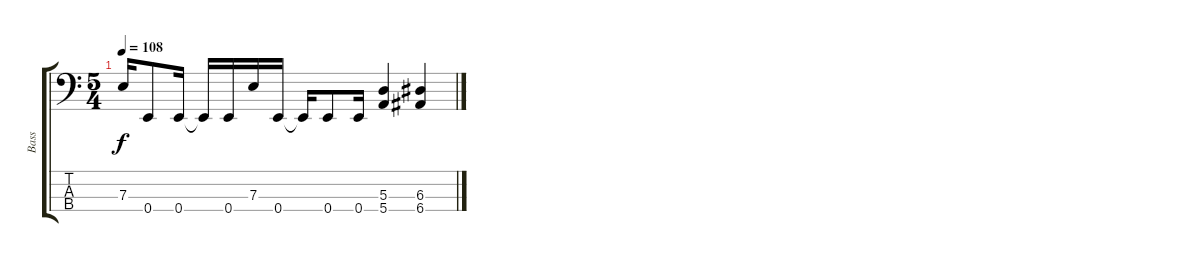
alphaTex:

\track ("Bass" "Bass") {instrument electricbassfinger}
\staff {score tabs}
\tuning (G2 D2 A1 E1) {hide}
\ts (5 4)
\tempo 108
\clef f4
\ks c
7.3.16{dy f} 0.4.8 0.4.16 0.4{t}.16 0.4.16 7.3.16 0.4.16 0.4{t}.16 0.4.8 0.4.16 (5.3 5.4).4 (6.3 6.4).4
